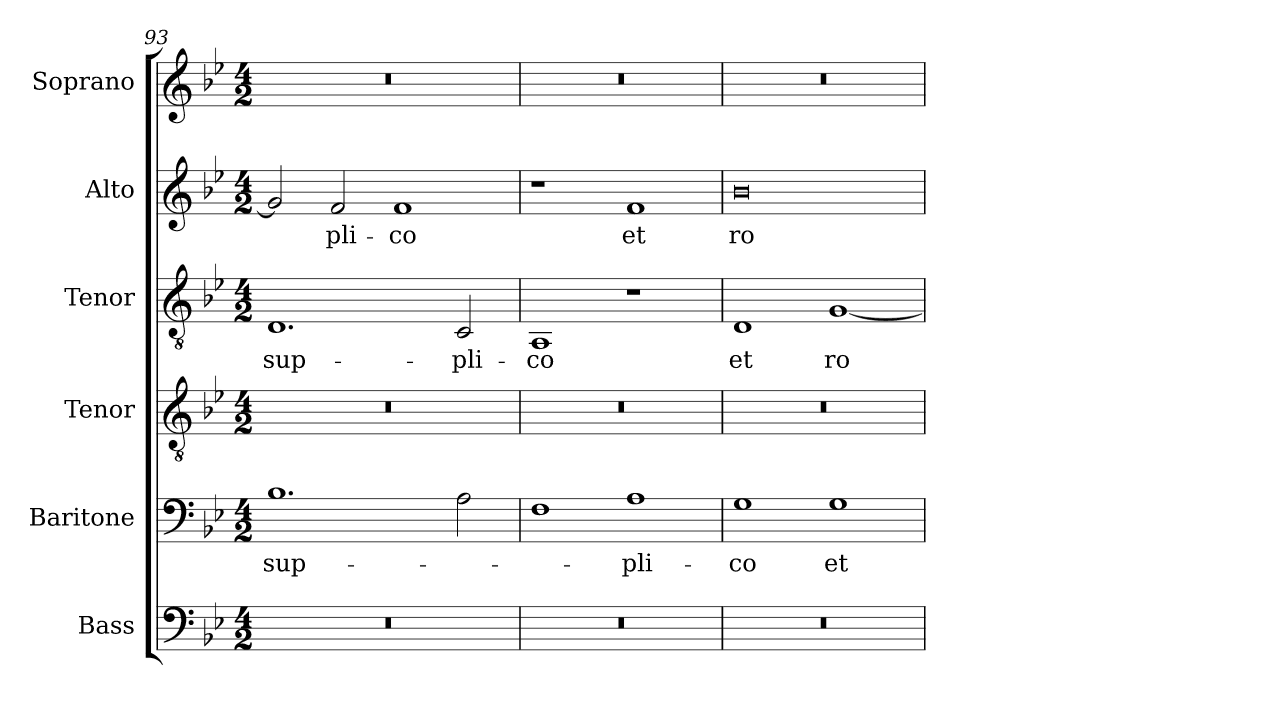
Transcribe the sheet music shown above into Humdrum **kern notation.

**kern	**kern	**text	**kern	**kern	**text	**kern	**text	**kern
*part6	*part5	*part5	*part4	*part3	*part3	*part2	*part2	*part1
*staff6	*staff5	*staff5	*staff4	*staff3	*staff3	*staff2	*staff2	*staff1
*I"Bass	*I"Baritone	*	*I"Tenor	*I"Tenor	*	*I"Alto	*	*I"Soprano
*I'B.	*I'Bar.	*	*I'T2.	*I'T1.	*	*I'A.	*	*I'S.
*clefF4	*clefF4	*	*clefGv2	*clefGv2	*	*clefG2	*	*clefG2
*	*	*	*ITrd7c12	*	*	*	*	*
*k[b-e-]	*k[b-e-]	*	*k[b-e-]	*k[b-e-]	*	*k[b-e-]	*	*k[b-e-]
*B-:	*B-:	*	*B-:	*B-:	*	*B-:	*	*B-:
*M4/2	*M4/2	*	*M4/2	*M4/2	*	*M4/2	*	*M4/2
=93	=93	=93	=93	=93	=93	=93	=93	=93
!LO:N:vis=1	!	!	!	!	!	!	!	!
!	!	!LO:LY:b:color=#000000	!LO:N:vis=1	!	!	!	!	!
!	!	!	!	!	!LO:LY:b:color=#000000	!	!	!LO:N:vis=1
0r	1.B-i	sup-	0r	1.Di	sup-	2gi/]	.	0r
!	!	!	!	!	!	!	!LO:LY:b:color=#000000	!
.	.	.	.	.	.	2fi/	-pli-	.
!	!	!	!	!	!	!	!LO:LY:b:color=#000000	!
.	.	.	.	.	.	1fi	-co	.
!	!	!	!	!	!LO:LY:b:color=#000000	!	!	!
.	2Ai\	.	.	2Ci/	-pli-	.	.	.
=94	=94	=94	=94	=94	=94	=94	=94	=94
!LO:N:vis=1	!	!	!LO:N:vis=1	!	!	!	!	!
!	!	!	!	!	!LO:LY:b:color=#000000	!	!	!LO:N:vis=1
0r	1Fi	.	0r	1AAi	-co	1r	.	0r
!	!	!LO:LY:b:color=#000000	!	!	!	!	!	!
!	!	!	!	!	!	!	!LO:LY:b:color=#000000	!
.	1Ai	-pli-	.	1r	.	1fi	et	.
=95	=95	=95	=95	=95	=95	=95	=95	=95
!LO:N:vis=1	!	!	!	!	!	!	!	!
!	!	!LO:LY:b:color=#000000	!LO:N:vis=1	!	!	!	!	!
!	!	!	!	!	!LO:LY:b:color=#000000	!	!	!
!	!	!	!	!	!	!	!LO:LY:b:color=#000000	!LO:N:vis=1
0r	1Gi	-co	0r	1Di	et	0b-i	ro-	0r
!	!	!LO:LY:b:color=#000000	!	!	!	!	!	!
!	!	!	!	!	!LO:LY:b:color=#000000	!	!	!
.	1Gi	et	.	[1Gi	ro-	.	.	.
=	=	=	=	=	=	=	=	=
*-	*-	*-	*-	*-	*-	*-	*-	*-
